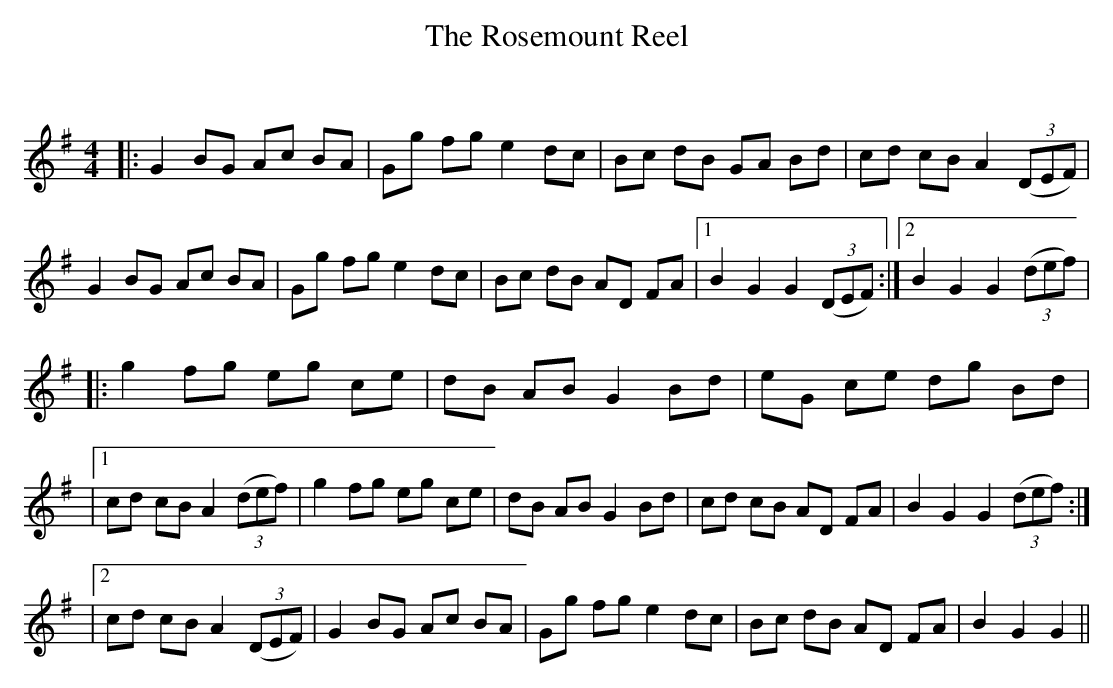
X:1
T: The Rosemount Reel
C:
Q: 232
K:G
M:4/4
L:1/8
|:G2 BG Ac BA|Gg fg e2 dc|Bc dB GA Bd|cd cB A2 ((3DEF) |
G2 BG Ac BA|Gg fg e2 dc|Bc dB AD FA|1B2 G2 G2 ((3DEF) :|2B2 G2 G2 ((3def) |
|:g2 fg eg ce|dB AB G2 Bd|eG ce dg Bd|
|1cd cB A2 ((3def) |g2 fg eg ce|dB AB G2 Bd|cd cB AD FA|B2 G2 G2 ((3def) :|
|2cd cB A2 ((3DEF) |G2 BG Ac BA|Gg fg e2 dc|Bc dB AD FA|B2 G2 G2||
